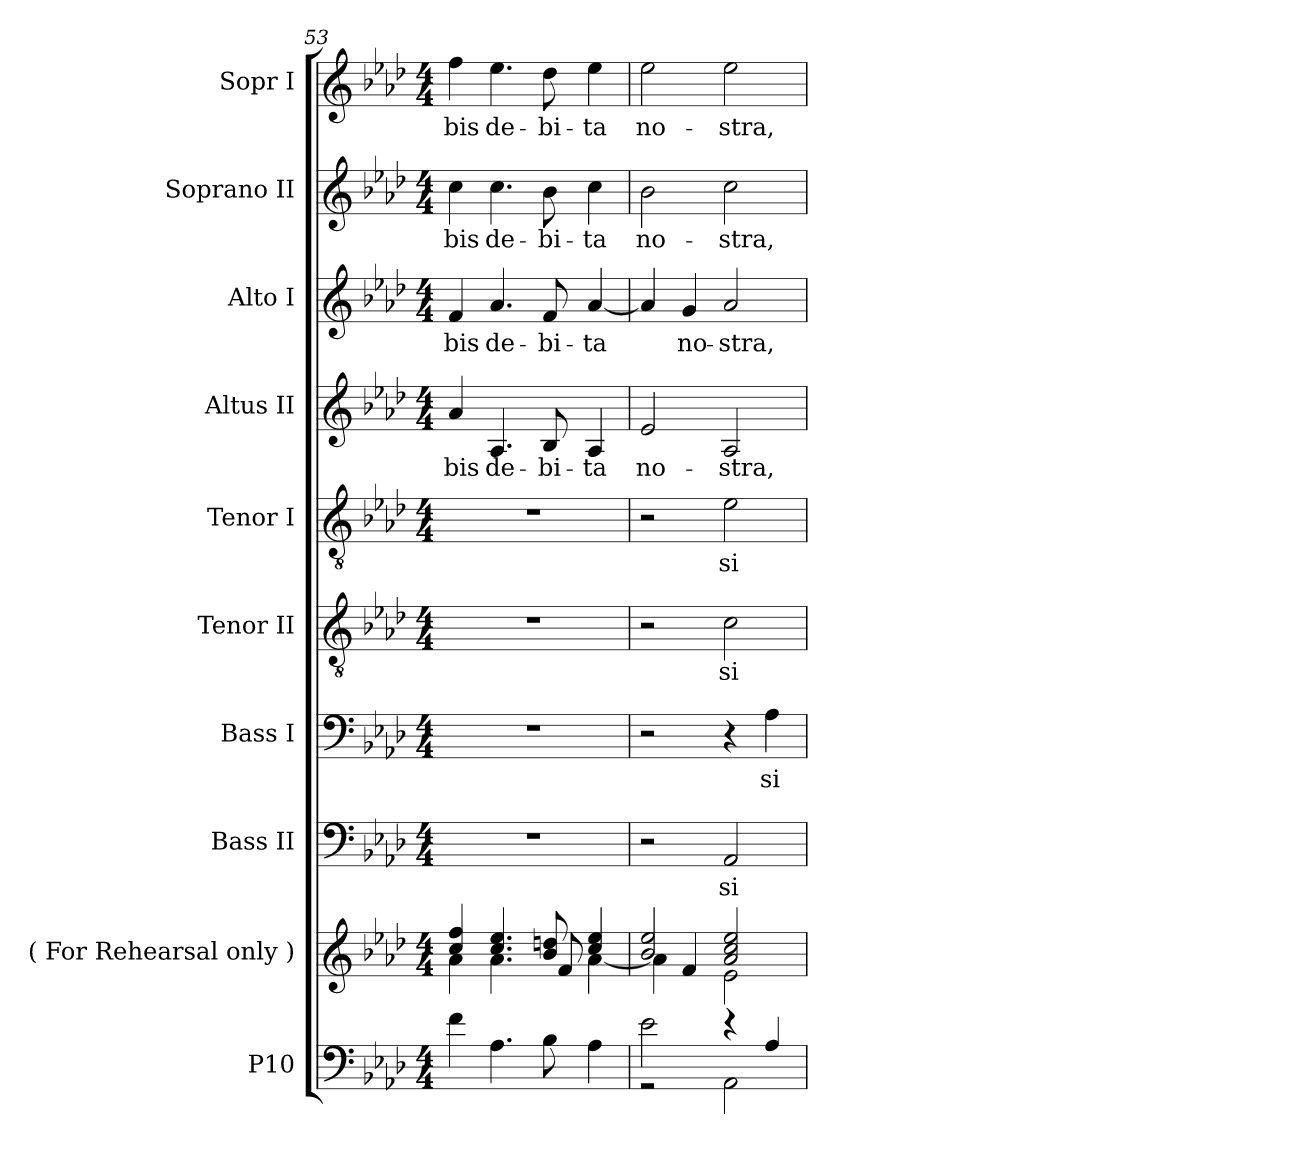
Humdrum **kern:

**kern	**kern	**kern	**text	**kern	**text	**kern	**text	**kern	**text	**kern	**text	**kern	**text	**kern	**text	**kern	**text
*part10	*part9	*part8	*part8	*part7	*part7	*part6	*part6	*part5	*part5	*part4	*part4	*part3	*part3	*part2	*part2	*part1	*part1
*staff10	*staff9	*staff8	*staff8	*staff7	*staff7	*staff6	*staff6	*staff5	*staff5	*staff4	*staff4	*staff3	*staff3	*staff2	*staff2	*staff1	*staff1
*I"P10	*I"( For Rehearsal  only )	*I"Bass II	*	*I"Bass I	*	*I"Tenor II	*	*I"Tenor I	*	*I"Altus II	*	*I"Alto I	*	*I"Soprano II	*	*I"Sopr I	*
*	*I'Reh.	*I'B-II	*	*I'B-I	*	*I'T-II	*	*I'T-I	*	*I'A-II	*	*I'A-I	*	*I'S-II	*	*I'S-I	*
*clefF4	*clefG2	*clefF4	*	*clefF4	*	*clefGv2	*	*clefGv2	*	*clefG2	*	*clefG2	*	*clefG2	*	*clefG2	*
*	*	*	*	*	*	*ITrd7c12	*	*ITrd7c12	*	*	*	*	*	*	*	*	*
*k[b-e-a-d-]	*k[b-e-a-d-]	*k[b-e-a-d-]	*	*k[b-e-a-d-]	*	*k[b-e-a-d-]	*	*k[b-e-a-d-]	*	*k[b-e-a-d-]	*	*k[b-e-a-d-]	*	*k[b-e-a-d-]	*	*k[b-e-a-d-]	*
*A-:	*A-:	*A-:	*	*A-:	*	*A-:	*	*A-:	*	*A-:	*	*A-:	*	*A-:	*	*A-:	*
*M4/4	*M4/4	*M4/4	*	*M4/4	*	*M4/4	*	*M4/4	*	*M4/4	*	*M4/4	*	*M4/4	*	*M4/4	*
=53	=53	=53	=53	=53	=53	=53	=53	=53	=53	=53	=53	=53	=53	=53	=53	=53	=53
*	*^	*	*	*	*	*	*	*	*	*	*	*	*	*	*	*	*
!	!	!	!	!	!	!	!	!	!	!	!	!LO:LY:b:color=#000000	!	!	!	!	!	!
!	!	!	!	!	!	!	!	!	!	!	!	!	!	!LO:LY:b:color=#000000	!	!	!	!
!	!	!	!	!	!	!	!	!	!	!	!	!	!	!	!	!LO:LY:b:color=#000000	!	!
!	!	!	!	!	!	!	!	!	!	!	!	!	!	!	!	!	!	!LO:LY:b:color=#000000
4fi\	4cci/ 4ffi	4a-i\	1r	.	1r	.	1r	.	1r	.	4a-i/	-bis	4fi/	-bis	4cci\	-bis	4ffi\	-bis
!	!	!	!	!	!	!	!	!	!	!	!	!LO:LY:b:color=#000000	!	!	!	!	!	!
!	!	!	!	!	!	!	!	!	!	!	!	!	!	!LO:LY:b:color=#000000	!	!	!	!
!	!	!	!	!	!	!	!	!	!	!	!	!	!	!	!	!LO:LY:b:color=#000000	!	!
!	!	!	!	!	!	!	!	!	!	!	!	!	!	!	!	!	!	!LO:LY:b:color=#000000
4.A-i\	4.cci/ 4.ee-i	4.a-i\	.	.	.	.	.	.	.	.	4.A-i/	de-	4.a-i/	de-	4.cci\	de-	4.ee-i\	de-
!	!	!	!	!	!	!	!	!	!	!	!	!LO:LY:b:color=#000000	!	!	!	!	!	!
!	!	!	!	!	!	!	!	!	!	!	!	!	!	!LO:LY:b:color=#000000	!	!	!	!
!	!	!	!	!	!	!	!	!	!	!	!	!	!	!	!	!LO:LY:b:color=#000000	!	!
!	!	!	!	!	!	!	!	!	!	!	!	!	!	!	!	!	!	!LO:LY:b:color=#000000
8B-i\	8b-i/ 8ddni	8fi/	.	.	.	.	.	.	.	.	8B-i/	-bi-	8fi/	-bi-	8b-i\	-bi-	8dd-i\	-bi-
!	!	!	!	!	!	!	!	!	!	!	!	!LO:LY:b:color=#000000	!	!	!	!	!	!
!	!	!	!	!	!	!	!	!	!	!	!	!	!	!LO:LY:b:color=#000000	!	!	!	!
!	!	!	!	!	!	!	!	!	!	!	!	!	!	!	!	!LO:LY:b:color=#000000	!	!
!	!	!	!	!	!	!	!	!	!	!	!	!	!	!	!	!	!	!LO:LY:b:color=#000000
4A-i\	4cci/ 4ee-i	[4a-i\	.	.	.	.	.	.	.	.	4A-i/	-ta	[4a-i/	-ta	4cci\	-ta	4ee-i\	-ta
=54	=54	=54	=54	=54	=54	=54	=54	=54	=54	=54	=54	=54	=54	=54	=54	=54	=54	=54
*^	*	*	*	*	*	*	*	*	*	*	*	*	*	*	*	*	*	*
!	!	!	!	!	!	!	!	!	!	!	!	!	!LO:LY:b:color=#000000	!	!	!	!	!	!
!	!	!	!	!	!	!	!	!	!	!	!	!	!	!	!	!	!LO:LY:b:color=#000000	!	!
!	!	!	!	!	!	!	!	!	!	!	!	!	!	!	!	!	!	!	!LO:LY:b:color=#000000
2e-i\	2r	2b-i/ 2ee-i	4a-i\]	2r	.	2r	.	2r	.	2r	.	2e-i/	no-	4a-i/]	.	2b-i\	no-	2ee-i\	no-
!	!	!	!	!	!	!	!	!	!	!	!	!	!	!	!LO:LY:b:color=#000000	!	!	!	!
.	.	.	4fi/	.	.	.	.	.	.	.	.	.	.	4gi/	no-	.	.	.	.
!	!	!	!	!	!LO:LY:b:color=#000000	!	!	!	!	!	!	!	!	!	!	!	!	!	!
!	!	!	!	!	!	!	!	!	!LO:LY:b:color=#000000	!	!	!	!	!	!	!	!	!	!
!	!	!	!	!	!	!	!	!	!	!	!LO:LY:b:color=#000000	!	!	!	!	!	!	!	!
!	!	!	!	!	!	!	!	!	!	!	!	!	!LO:LY:b:color=#000000	!	!	!	!	!	!
!	!	!	!	!	!	!	!	!	!	!	!	!	!	!	!LO:LY:b:color=#000000	!	!	!	!
!	!	!	!	!	!	!	!	!	!	!	!	!	!	!	!	!	!LO:LY:b:color=#000000	!	!
!	!	!	!	!	!	!	!	!	!	!	!	!	!	!	!	!	!	!	!LO:LY:b:color=#000000
4r	2AA-i\	2a-i/ 2cci 2ee-i	2e-i\	2AA-i/	si-	4r	.	2Ci\	si-	2E-i\	si-	2A-i/	-stra,	2a-i/	-stra,	2cci\	-stra,	2ee-i\	-stra,
!	!	!	!	!	!	!	!LO:LY:b:color=#000000	!	!	!	!	!	!	!	!	!	!	!	!
4A-i/	.	.	.	.	.	4A-i\	si-	.	.	.	.	.	.	.	.	.	.	.	.
*v	*v	*	*	*	*	*	*	*	*	*	*	*	*	*	*	*	*	*	*
*	*v	*v	*	*	*	*	*	*	*	*	*	*	*	*	*	*	*	*
=	=	=	=	=	=	=	=	=	=	=	=	=	=	=	=	=	=
*-	*-	*-	*-	*-	*-	*-	*-	*-	*-	*-	*-	*-	*-	*-	*-	*-	*-
